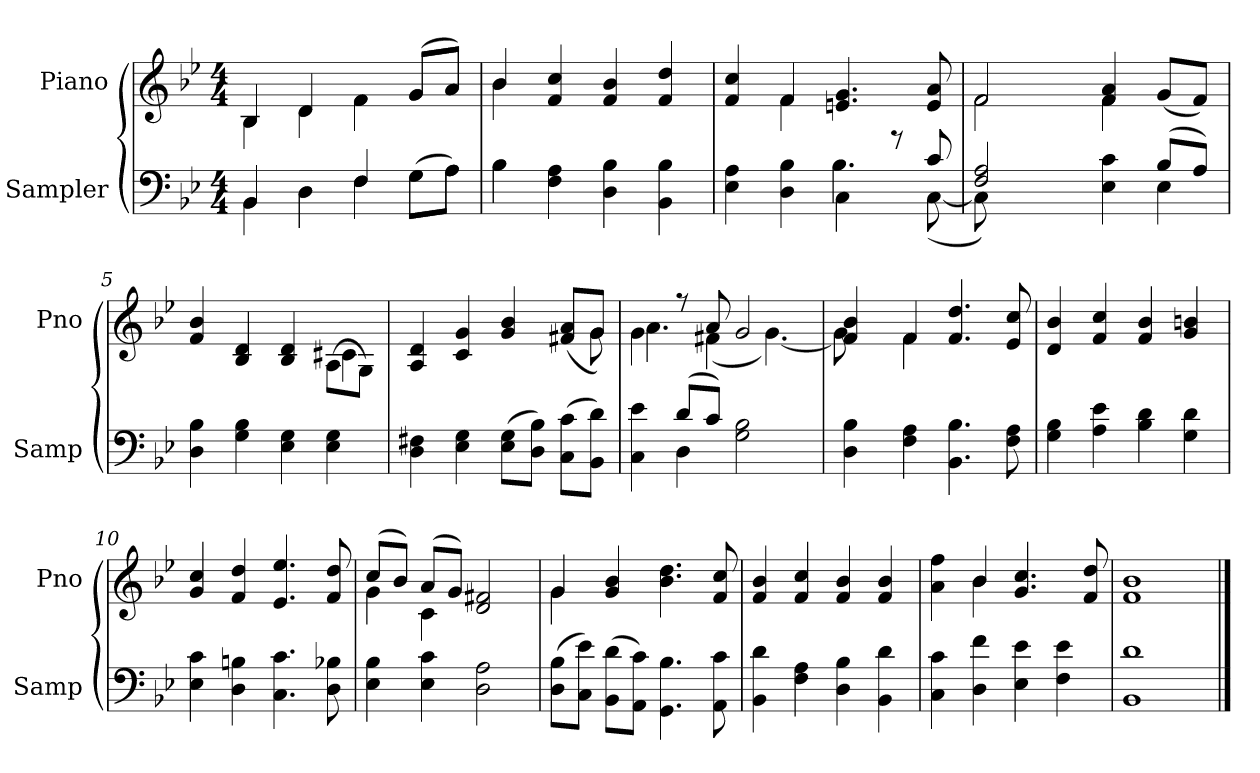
**kern	**kern
*part2	*part1
*staff2	*staff1
*I"Sampler	*I"Piano
*I'Samp	*I'Pno
*clefF4	*clefG2
*k[b-e-]	*k[b-e-]
*B-:	*B-:
*M4/4	*M4/4
=1	=1
*^	*^
4BB-/	4BB-	4B-/	4B-
4D\	4D	4d/	4d
4F/	4F	4f\	4f
(8G\L	8G\L	(8g/L	8g/L
8A\J)	8A\J	8a/J)	8a/J
=2	=2	=2	=2
4B-\	4B-	4b-/	4b-
4F 4A	2.ryy	4f 4cc	2.ryy
4D 4B-	.	4f 4b-	.
4BB- 4B-	.	4f 4dd	.
=3	=3	=3	=3
4E- 4A	2ryy	4f 4cc	4ryy
4D 4B-	.	4f/	4f
4C\	4.B-	4.en 4.g	2ryy
8r	.	.	.
8c/	([8C	8e 8a	.
=4	=4	=4	=4
2F 2A)	8C]	2f/	2f
.	8ryy	.	.
*v	*v	*	*
4E- 4c	4f 4a	4f
*^	*	*
(8B-/L	4E-	(8g/L	4ryy
8A/J)	.	8f/J)	.
*v	*v	*	*
=5	=5	=5
4D 4B-	4f 4b-	2.ryy
4G 4B-	4B- 4d	.
4E- 4G	4B- 4d	.
4E- 4G	(8A\L	4c#X
.	8G\J)	.
=6	=6	=6
4D 4F#X	4A 4d	2..ryy
4E- 4G	4c 4g	.
(8E-\ 8G\L	4g 4b-	.
8D\ 8B-\J)	.	.
(8C\ 8c\L	(8f#X/ 8a/L	.
8BB-\ 8d\J)	8g/J)	8g
=7	=7	=7
*^	*	*
4C 4e-	4ryy	4g\	4.a
(8d/L	4D	8r	.
8c/J)	.	8a/	(4f#X
2G 2B-	2ryy	2g/	.
.	.	.	[4.g)
*v	*v	*	*
=8	=8	=8
4D 4B-	4f 4b-	8g]
.	.	8ryy
4F 4A	4f/	4f
4.BB- 4.B-	4.f 4.dd	2ryy
8F 8A	8e- 8cc	.
*	*v	*v
=9	=9
4G 4B-	4d 4b-
4A 4e-	4f 4cc
4B- 4d	4f 4b-
4G 4d	4g 4bn
=10	=10
4E- 4c	4g 4cc
4D 4Bn	4f 4dd
4.C 4.c	4.e- 4.ee-
8D 8B-X	8f 8dd
=11	=11
*	*^
4E- 4B-	(8cc/L	4g
.	8b-/J)	.
4E- 4c	(8a/L	4c
.	8g/J)	.
2D 2A	2d 2f#X	2ryy
=12	=12	=12
(8D\ 8B-\L	4g/	4g
8C\ 8e-\J)	.	.
(8BB-\ 8d\L	4g 4b-	2.ryy
8AA\ 8c\J)	.	.
4.GG 4.B-	4.b- 4.dd	.
8AA 8c	8f 8cc	.
*	*v	*v
=13	=13
4BB- 4d	4f 4b-
4F 4A	4f 4cc
4D 4B-	4f 4b-
4BB- 4d	4f 4b-
=14	=14
*	*^
4C 4c	4a 4ff	4ryy
4D 4f	4b-/	4b-
4E- 4e-	4.g 4.cc	2ryy
4F 4e-	.	.
.	8f 8dd	.
*	*v	*v
=15	=15
1BB- 1d	1f 1b-
==	==
*-	*-
